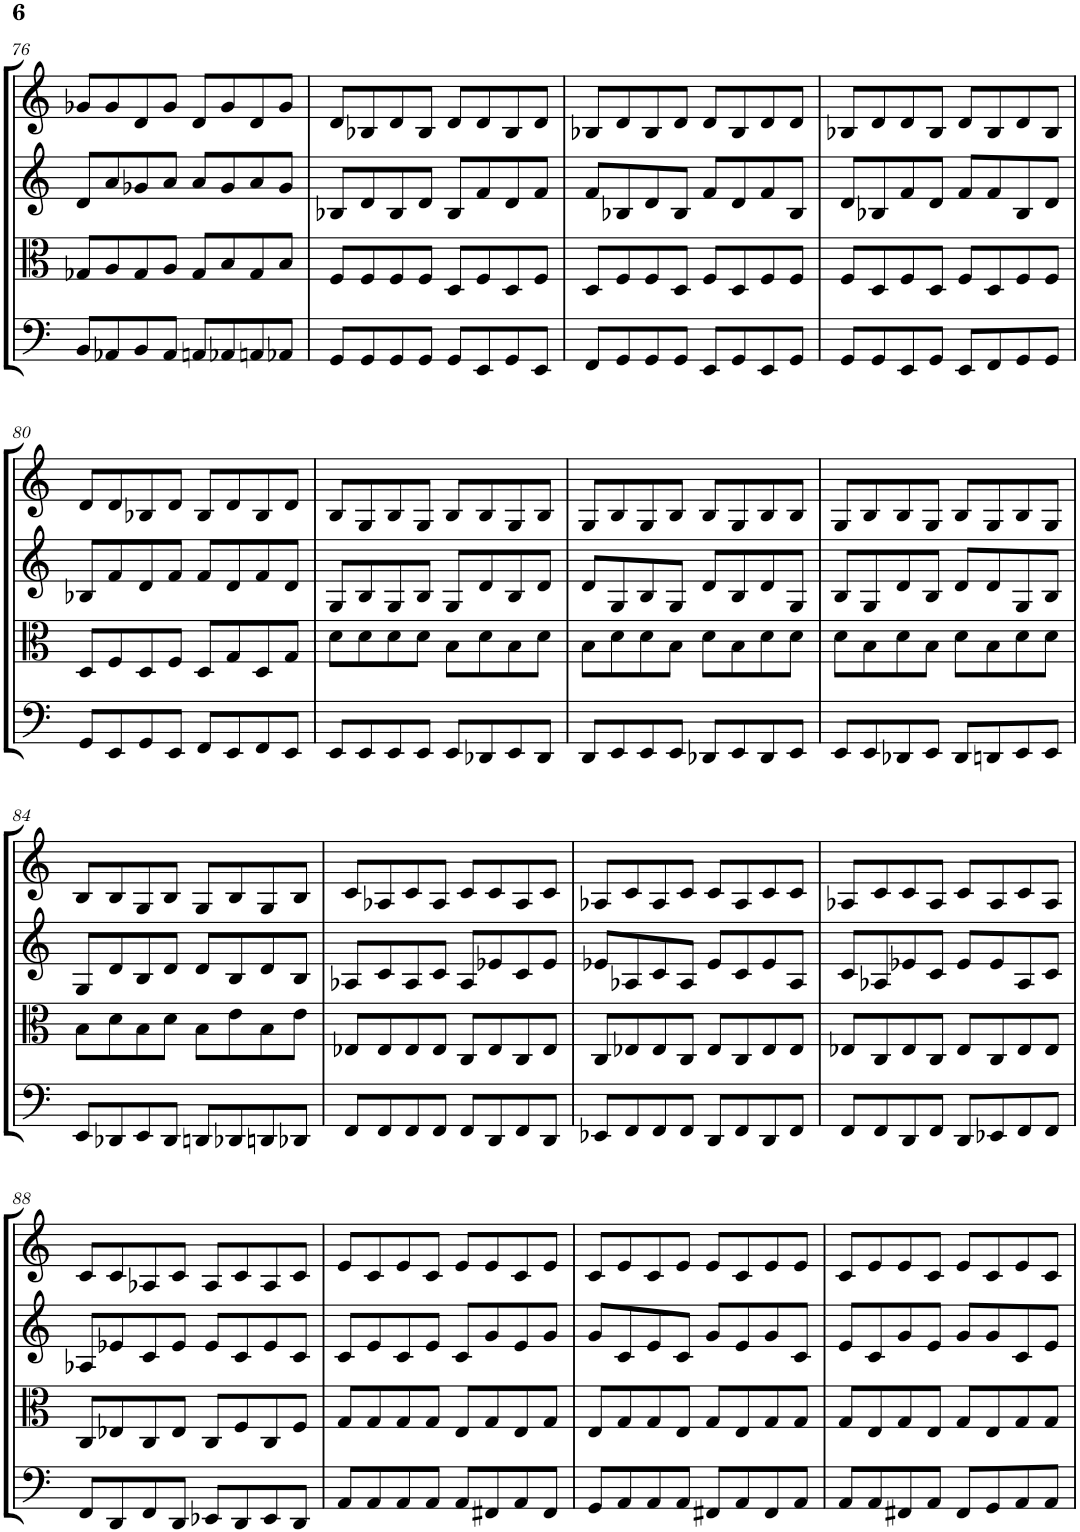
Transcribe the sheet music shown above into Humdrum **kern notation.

**kern	**kern	**kern	**kern
*part4	*part3	*part2	*part1
*staff4	*staff3	*staff2	*staff1
*I"Violoncello	*I"Viola	*I"Violin II	*I"Violin I
*I'Vc	*I'Vla	*I'Vln	*I'Vln
!!LO:PB:g=z
*clefF4	*clefC3	*clefG2	*clefG2
*k[]	*k[]	*k[]	*k[]
*M4/4	*M4/4	*M4/4	*M4/4
=76	=76	=76	=76
8BB/L	8G-X/L	8d/L	8g-X/L
8AA-X/	8A/	8a/	8g-/
8BB/	8G-/	8g-X/	8d/
8AA-/J	8A/J	8a/J	8g-/J
8AAn/L	8G-/L	8a/L	8d/L
8AA-X/	8B/	8g-/	8g-/
8AAn/	8G-/	8a/	8d/
8AA-X/J	8B/J	8g-/J	8g-/J
=77	=77	=77	=77
8GG/L	8F/L	8B-X/L	8d/L
8GG/	8F/	8d/	8B-X/
8GG/	8F/	8B-/	8d/
8GG/J	8F/J	8d/J	8B-/J
8GG/L	8D/L	8B-/L	8d/L
8EE/	8F/	8f/	8d/
8GG/	8D/	8d/	8B-/
8EE/J	8F/J	8f/J	8d/J
=78	=78	=78	=78
8FF/L	8D/L	8f/L	8B-X/L
8GG/	8F/	8B-X/	8d/
8GG/	8F/	8d/	8B-/
8GG/J	8D/J	8B-/J	8d/J
8EE/L	8F/L	8f/L	8d/L
8GG/	8D/	8d/	8B-/
8EE/	8F/	8f/	8d/
8GG/J	8F/J	8B-/J	8d/J
=79	=79	=79	=79
8GG/L	8F/L	8d/L	8B-X/L
8GG/	8D/	8B-X/	8d/
8EE/	8F/	8f/	8d/
8GG/J	8D/J	8d/J	8B-/J
8EE/L	8F/L	8f/L	8d/L
8FF/	8D/	8f/	8B-/
8GG/	8F/	8B-/	8d/
8GG/J	8F/J	8d/J	8B-/J
!!LO:LB:g=z
=80	=80	=80	=80
8GG/L	8D/L	8B-X/L	8d/L
8EE/	8F/	8f/	8d/
8GG/	8D/	8d/	8B-X/
8EE/J	8F/J	8f/J	8d/J
8FF/L	8D/L	8f/L	8B-/L
8EE/	8G/	8d/	8d/
8FF/	8D/	8f/	8B-/
8EE/J	8G/J	8d/J	8d/J
=81	=81	=81	=81
8EE/L	8d\L	8G/L	8B/L
8EE/	8d\	8B/	8G/
8EE/	8d\	8G/	8B/
8EE/J	8d\J	8B/J	8G/J
8EE/L	8B\L	8G/L	8B/L
8DD-X/	8d\	8d/	8B/
8EE/	8B\	8B/	8G/
8DD-/J	8d\J	8d/J	8B/J
=82	=82	=82	=82
8DD/L	8B\L	8d/L	8G/L
8EE/	8d\	8G/	8B/
8EE/	8d\	8B/	8G/
8EE/J	8B\J	8G/J	8B/J
8DD-X/L	8d\L	8d/L	8B/L
8EE/	8B\	8B/	8G/
8DD-/	8d\	8d/	8B/
8EE/J	8d\J	8G/J	8B/J
=83	=83	=83	=83
8EE/L	8d\L	8B/L	8G/L
8EE/	8B\	8G/	8B/
8DD-X/	8d\	8d/	8B/
8EE/J	8B\J	8B/J	8G/J
8DD-/L	8d\L	8d/L	8B/L
8DDn/	8B\	8d/	8G/
8EE/	8d\	8G/	8B/
8EE/J	8d\J	8B/J	8G/J
!!LO:LB:g=z
=84	=84	=84	=84
8EE/L	8B\L	8G/L	8B/L
8DD-X/	8d\	8d/	8B/
8EE/	8B\	8B/	8G/
8DD-/J	8d\J	8d/J	8B/J
8DDn/L	8B\L	8d/L	8G/L
8DD-X/	8e\	8B/	8B/
8DDn/	8B\	8d/	8G/
8DD-X/J	8e\J	8B/J	8B/J
=85	=85	=85	=85
8FF/L	8E-X/L	8A-X/L	8c/L
8FF/	8E-/	8c/	8A-X/
8FF/	8E-/	8A-/	8c/
8FF/J	8E-/J	8c/J	8A-/J
8FF/L	8C/L	8A-/L	8c/L
8DD/	8E-/	8e-X/	8c/
8FF/	8C/	8c/	8A-/
8DD/J	8E-/J	8e-/J	8c/J
=86	=86	=86	=86
8EE-X/L	8C/L	8e-X/L	8A-X/L
8FF/	8E-X/	8A-X/	8c/
8FF/	8E-/	8c/	8A-/
8FF/J	8C/J	8A-/J	8c/J
8DD/L	8E-/L	8e-/L	8c/L
8FF/	8C/	8c/	8A-/
8DD/	8E-/	8e-/	8c/
8FF/J	8E-/J	8A-/J	8c/J
=87	=87	=87	=87
8FF/L	8E-X/L	8c/L	8A-X/L
8FF/	8C/	8A-X/	8c/
8DD/	8E-/	8e-X/	8c/
8FF/J	8C/J	8c/J	8A-/J
8DD/L	8E-/L	8e-/L	8c/L
8EE-X/	8C/	8e-/	8A-/
8FF/	8E-/	8A-/	8c/
8FF/J	8E-/J	8c/J	8A-/J
!!LO:LB:g=z
=88	=88	=88	=88
8FF/L	8C/L	8A-X/L	8c/L
8DD/	8E-X/	8e-X/	8c/
8FF/	8C/	8c/	8A-X/
8DD/J	8E-/J	8e-/J	8c/J
8EE-X/L	8C/L	8e-/L	8A-/L
8DD/	8F/	8c/	8c/
8EE-/	8C/	8e-/	8A-/
8DD/J	8F/J	8c/J	8c/J
=89	=89	=89	=89
8AA/L	8G/L	8c/L	8e/L
8AA/	8G/	8e/	8c/
8AA/	8G/	8c/	8e/
8AA/J	8G/J	8e/J	8c/J
8AA/L	8E/L	8c/L	8e/L
8FF#X/	8G/	8g/	8e/
8AA/	8E/	8e/	8c/
8FF#/J	8G/J	8g/J	8e/J
=90	=90	=90	=90
8GG/L	8E/L	8g/L	8c/L
8AA/	8G/	8c/	8e/
8AA/	8G/	8e/	8c/
8AA/J	8E/J	8c/J	8e/J
8FF#X/L	8G/L	8g/L	8e/L
8AA/	8E/	8e/	8c/
8FF#/	8G/	8g/	8e/
8AA/J	8G/J	8c/J	8e/J
=91	=91	=91	=91
8AA/L	8G/L	8e/L	8c/L
8AA/	8E/	8c/	8e/
8FF#X/	8G/	8g/	8e/
8AA/J	8E/J	8e/J	8c/J
8FF#/L	8G/L	8g/L	8e/L
8GG/	8E/	8g/	8c/
8AA/	8G/	8c/	8e/
8AA/J	8G/J	8e/J	8c/J
=	=	=	=
*-	*-	*-	*-
